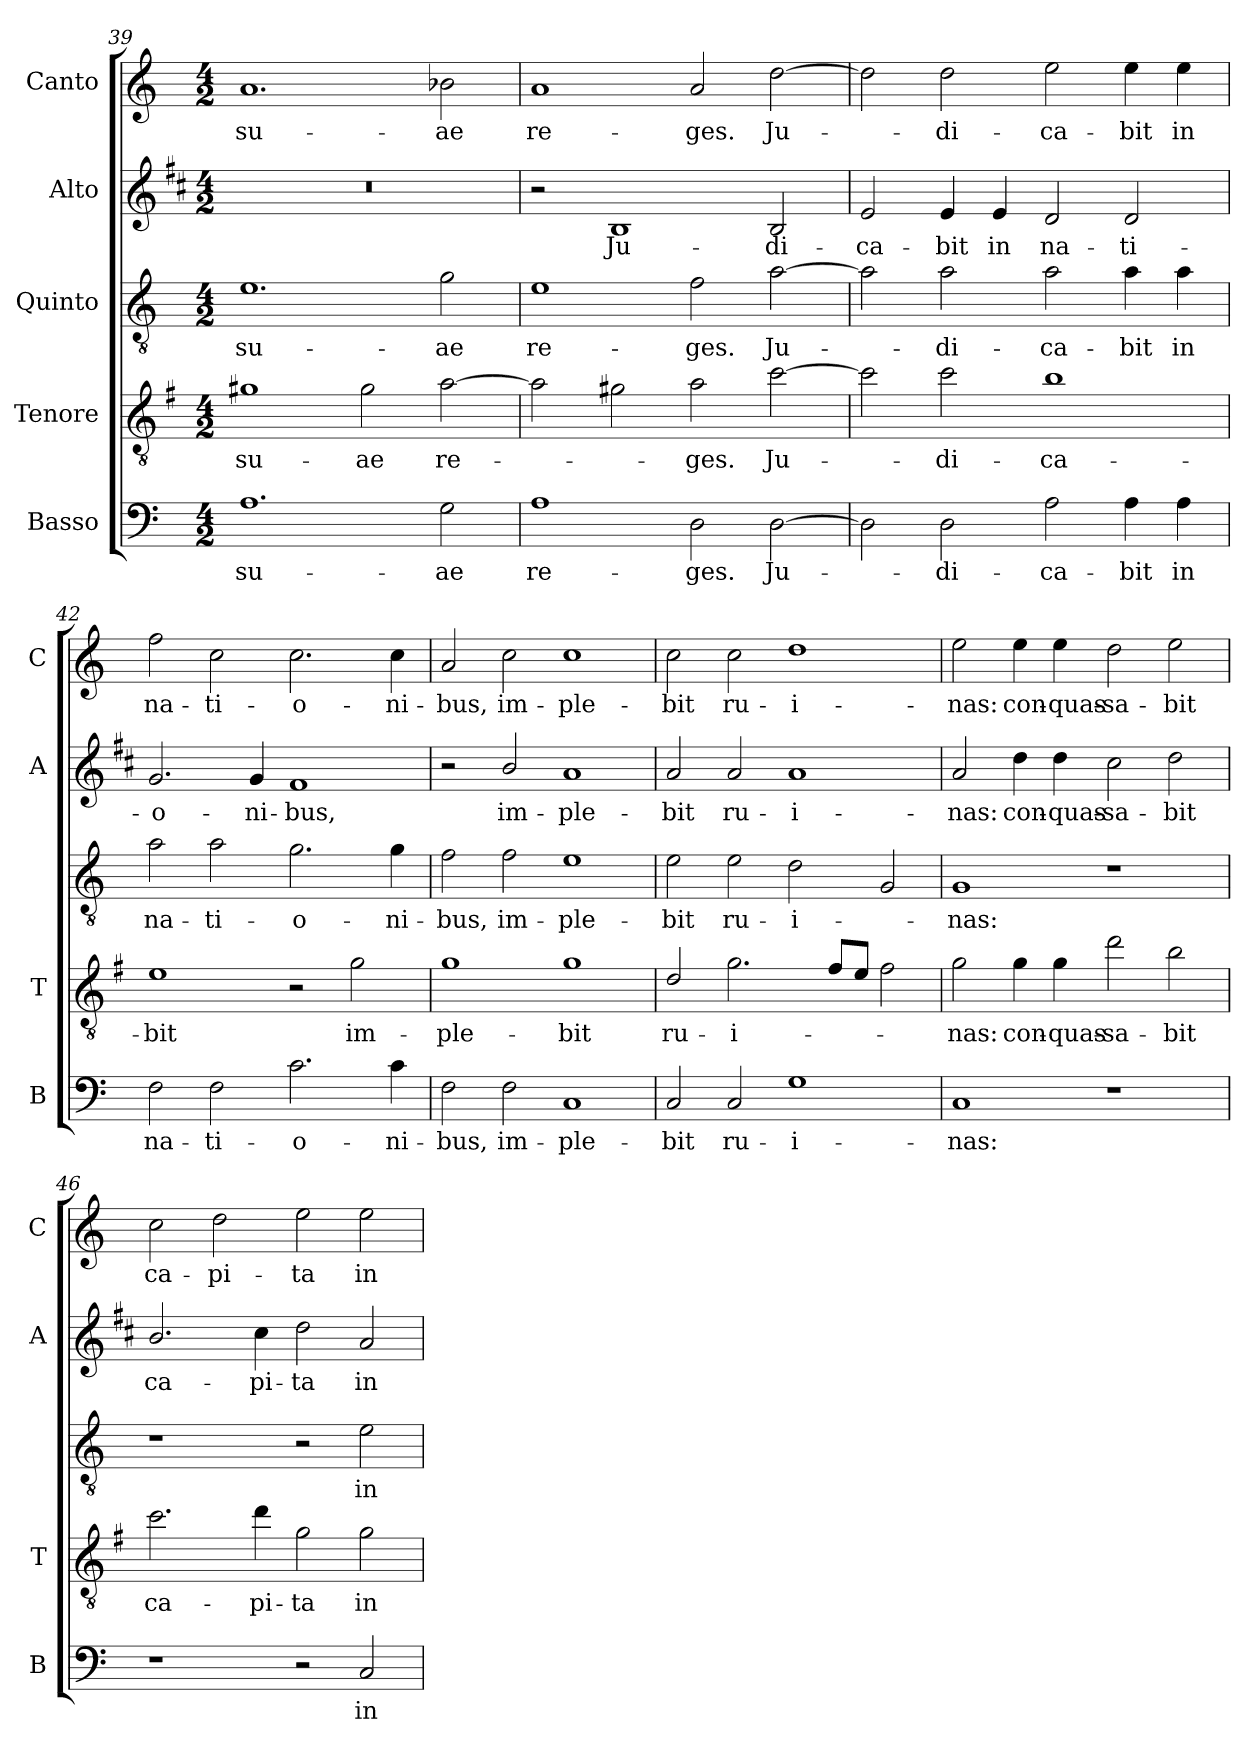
**kern	**text	**kern	**text	**kern	**text	**kern	**text	**kern	**text
*part5	*part5	*part4	*part4	*part3	*part3	*part2	*part2	*part1	*part1
*staff5	*staff5	*staff4	*staff4	*staff3	*staff3	*staff2	*staff2	*staff1	*staff1
*I"Basso	*	*I"Tenore	*	*I"Quinto	*	*I"Alto	*	*I"Canto	*
*I'B	*	*I'T	*	*	*	*I'A	*	*I'C	*
!!LO:LB:g=z
*clefF4	*	*clefGv2	*	*clefGv2	*	*clefG2	*	*clefG2	*
*	*	*ITrd4c7	*	*	*	*ITrd1c2	*	*	*
*k[]	*	*k[]	*	*k[]	*	*k[]	*	*k[]	*
*C:	*	*C:	*	*C:	*	*C:	*	*C:	*
*M4/2	*	*M4/2	*	*M4/2	*	*M4/2	*	*M4/2	*
=39	=39	=39	=39	=39	=39	=39	=39	=39	=39
!	!LO:LY:b	!	!LO:LY:b	!	!LO:LY:b	!	!	!	!LO:LY:b
1.A	su-	1c#X	su-	1.e	su-	0r	.	1.a	su-
!	!	!	!LO:LY:b	!	!	!	!	!	!
.	.	2c#\	-ae	.	.	.	.	.	.
!	!LO:LY:b	!	!LO:LY:b	!	!LO:LY:b	!	!	!	!LO:LY:b
2G\	-ae	[2d\	re-	2g\	-ae	.	.	2b-X\	-ae
=40	=40	=40	=40	=40	=40	=40	=40	=40	=40
!	!LO:LY:b	!	!	!	!LO:LY:b	!	!	!	!LO:LY:b
1A	re-	2d\]	.	1e	re-	2r	.	1a	re-
!	!	!	!	!	!	!	!LO:LY:b	!	!
.	.	2c#X\	.	.	.	1A	Ju-	.	.
!	!LO:LY:b	!	!LO:LY:b	!	!LO:LY:b	!	!	!	!LO:LY:b
2D\	-ges.	2d\	-ges.	2f\	-ges.	.	.	2a/	-ges.
!	!LO:LY:b	!	!LO:LY:b	!	!LO:LY:b	!	!LO:LY:b	!	!LO:LY:b
[2D\	Ju-	[2f\	Ju-	[2a\	Ju-	2A/	-di-	[2dd\	Ju-
=41	=41	=41	=41	=41	=41	=41	=41	=41	=41
!	!	!	!	!	!	!	!LO:LY:b	!	!
2D\]	.	2f\]	.	2a\]	.	2d/	-ca-	2dd\]	.
!	!LO:LY:b	!	!LO:LY:b	!	!LO:LY:b	!	!LO:LY:b	!	!LO:LY:b
2D\	-di-	2f\	-di-	2a\	-di-	4d/	-bit	2dd\	-di-
!	!	!	!	!	!	!	!LO:LY:b	!	!
.	.	.	.	.	.	4d/	in	.	.
!	!LO:LY:b	!	!LO:LY:b	!	!LO:LY:b	!	!LO:LY:b	!	!LO:LY:b
2A\	-ca-	1e	-ca-	2a\	-ca-	2c/	na-	2ee\	-ca-
!	!LO:LY:b	!	!	!	!LO:LY:b	!	!LO:LY:b	!	!LO:LY:b
4A\	-bit	.	.	4a\	-bit	2c/	-ti-	4ee\	-bit
!	!LO:LY:b	!	!	!	!LO:LY:b	!	!	!	!LO:LY:b
4A\	in	.	.	4a\	in	.	.	4ee\	in
=42	=42	=42	=42	=42	=42	=42	=42	=42	=42
!	!LO:LY:b	!	!LO:LY:b	!	!LO:LY:b	!	!LO:LY:b	!	!LO:LY:b
2F\	na-	1A	-bit	2a\	na-	2.f/	-o-	2ff\	na-
!	!LO:LY:b	!	!	!	!LO:LY:b	!	!	!	!LO:LY:b
2F\	-ti-	.	.	2a\	-ti-	.	.	2cc\	-ti-
!	!	!	!	!	!	!	!LO:LY:b	!	!
.	.	.	.	.	.	4f/	-ni-	.	.
!	!LO:LY:b	!	!	!	!LO:LY:b	!	!LO:LY:b	!	!LO:LY:b
2.c\	-o-	2r	.	2.g\	-o-	1e	-bus,	2.cc\	-o-
!	!	!	!LO:LY:b	!	!	!	!	!	!
.	.	2c\	im-	.	.	.	.	.	.
!	!LO:LY:b	!	!	!	!LO:LY:b	!	!	!	!LO:LY:b
4c\	-ni-	.	.	4g\	-ni-	.	.	4cc\	-ni-
=43	=43	=43	=43	=43	=43	=43	=43	=43	=43
!	!LO:LY:b	!	!LO:LY:b	!	!LO:LY:b	!	!	!	!LO:LY:b
2F\	-bus,	1c	-ple-	2f\	-bus,	2r	.	2a/	-bus,
!	!LO:LY:b	!	!	!	!LO:LY:b	!	!LO:LY:b	!	!LO:LY:b
2F\	im-	.	.	2f\	im-	2a/	im-	2cc\	im-
!	!LO:LY:b	!	!LO:LY:b	!	!LO:LY:b	!	!LO:LY:b	!	!LO:LY:b
1C	-ple-	1c	-bit	1e	-ple-	1g	-ple-	1cc	-ple-
!!LO:PB:g=z
=44	=44	=44	=44	=44	=44	=44	=44	=44	=44
!	!LO:LY:b	!	!LO:LY:b	!	!LO:LY:b	!	!LO:LY:b	!	!LO:LY:b
2C/	-bit	2G/	ru-	2e\	-bit	2g/	-bit	2cc\	-bit
!	!LO:LY:b	!	!LO:LY:b	!	!LO:LY:b	!	!LO:LY:b	!	!LO:LY:b
2C/	ru-	2.c\	-i-	2e\	ru-	2g/	ru-	2cc\	ru-
!	!LO:LY:b	!	!	!	!LO:LY:b	!	!LO:LY:b	!	!LO:LY:b
1G	-i-	.	.	2d\	-i-	1g	-i-	1dd	-i-
.	.	8B/L	.	.	.	.	.	.	.
.	.	8A/J	.	.	.	.	.	.	.
.	.	2B\	.	2G/	.	.	.	.	.
=45	=45	=45	=45	=45	=45	=45	=45	=45	=45
!	!LO:LY:b	!	!LO:LY:b	!	!LO:LY:b	!	!LO:LY:b	!	!LO:LY:b
1C	-nas:	2c\	-nas:	1G	-nas:	2g/	-nas:	2ee\	-nas:
!	!	!	!LO:LY:b	!	!	!	!LO:LY:b	!	!LO:LY:b
.	.	4c\	con-	.	.	4cc\	con-	4ee\	con-
!	!	!	!LO:LY:b	!	!	!	!LO:LY:b	!	!LO:LY:b
.	.	4c\	-quas-	.	.	4cc\	-quas-	4ee\	-quas-
!	!	!	!LO:LY:b	!	!	!	!LO:LY:b	!	!LO:LY:b
1r	.	2g\	-sa-	1r	.	2b\	-sa-	2dd\	-sa-
!	!	!	!LO:LY:b	!	!	!	!LO:LY:b	!	!LO:LY:b
.	.	2e\	-bit	.	.	2cc\	-bit	2ee\	-bit
=46	=46	=46	=46	=46	=46	=46	=46	=46	=46
!	!	!	!LO:LY:b	!	!	!	!LO:LY:b	!	!LO:LY:b
1r	.	2.f\	ca-	1r	.	2.a/	ca-	2cc\	ca-
!	!	!	!	!	!	!	!	!	!LO:LY:b
.	.	.	.	.	.	.	.	2dd\	-pi-
!	!	!	!LO:LY:b	!	!	!	!LO:LY:b	!	!
.	.	4g\	-pi-	.	.	4b\	-pi-	.	.
!	!	!	!LO:LY:b	!	!	!	!LO:LY:b	!	!LO:LY:b
2r	.	2c\	-ta	2r	.	2cc\	-ta	2ee\	-ta
!	!LO:LY:b	!	!LO:LY:b	!	!LO:LY:b	!	!LO:LY:b	!	!LO:LY:b
2C/	in	2c\	in	2e\	in	2g/	in	2ee\	in
=	=	=	=	=	=	=	=	=	=
*-	*-	*-	*-	*-	*-	*-	*-	*-	*-
